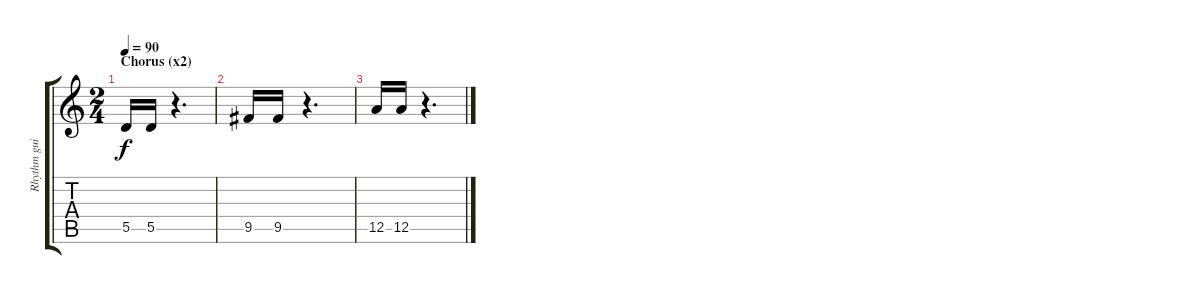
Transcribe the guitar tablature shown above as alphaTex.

\track ("Rhythm guitar + addition lead" "Rhythm gui") {instrument overdrivenguitar}
\staff {score tabs}
\tuning (E4 B3 G3 D3 A2 E2) {hide}
\ts (2 4)
\section ("" "Chorus (x2)")
\tempo 90
\clef g2
\ks c
5.5.16{dy f} 5.5.16 r.4{d} |
9.5.16 9.5.16 r.4{d} |
12.5.16 12.5.16 r.4{d}
